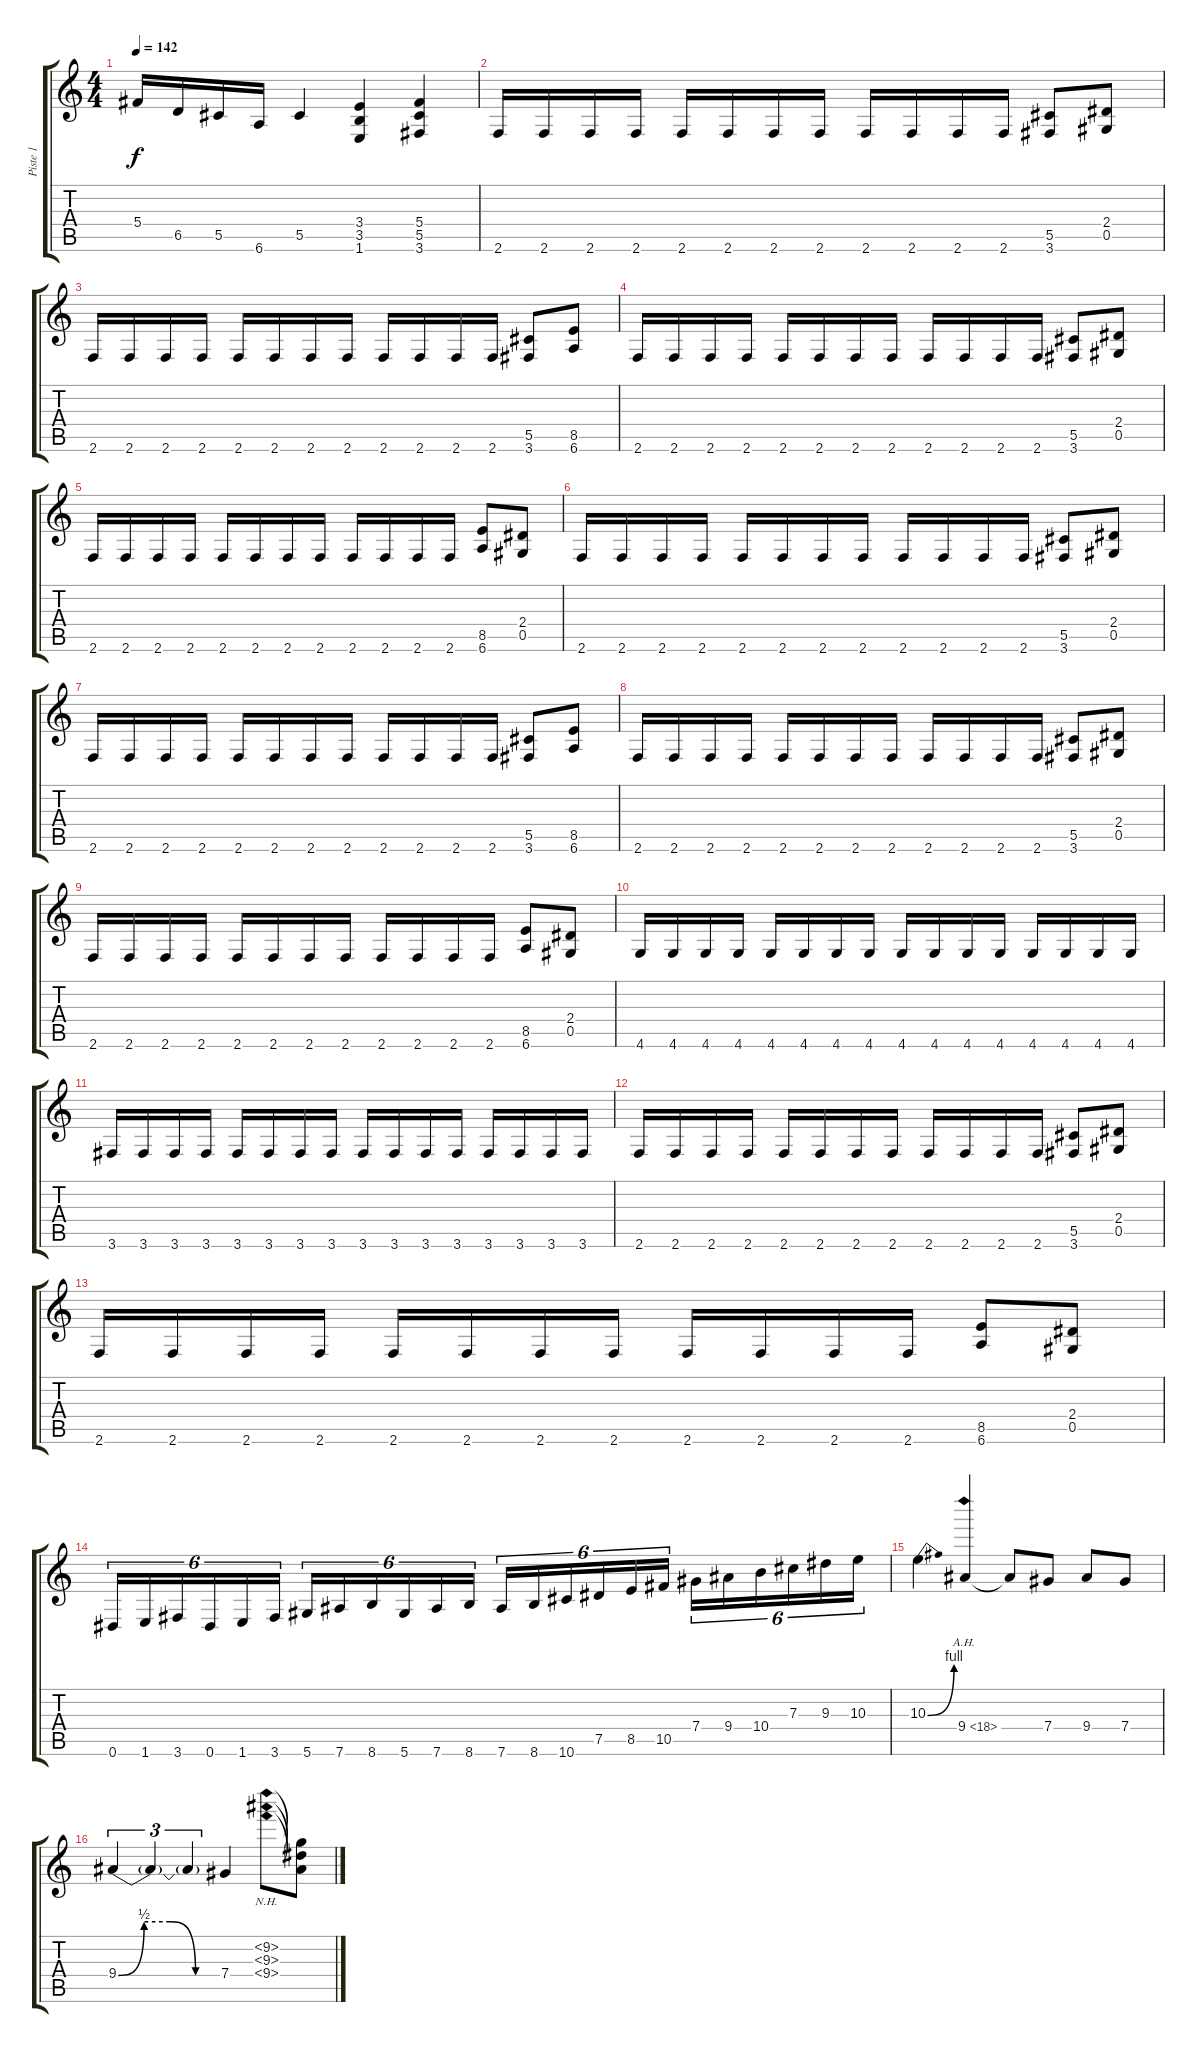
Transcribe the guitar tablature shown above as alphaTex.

\track ("Piste 1" "Piste 1") {instrument distortionguitar}
\staff {score tabs}
\tuning (Eb4 Bb3 Gb3 Db3 Ab2 Eb2) {hide}
\ts (4 4)
\tempo 142
\clef g2
\ks c
5.4.16{dy f} 6.5.16 5.5.16 6.6.16 5.5.4 (3.4 3.5 1.6).4 (5.4 5.5 3.6).4 |
2.6.16 2.6.16 2.6.16 2.6.16 2.6.16 2.6.16 2.6.16 2.6.16 2.6.16 2.6.16 2.6.16 2.6.16 (5.5 3.6).8 (2.4 0.5).8 |
2.6.16 2.6.16 2.6.16 2.6.16 2.6.16 2.6.16 2.6.16 2.6.16 2.6.16 2.6.16 2.6.16 2.6.16 (5.5 3.6).8 (8.5 6.6).8 |
2.6.16 2.6.16 2.6.16 2.6.16 2.6.16 2.6.16 2.6.16 2.6.16 2.6.16 2.6.16 2.6.16 2.6.16 (5.5 3.6).8 (2.4 0.5).8 |
2.6.16 2.6.16 2.6.16 2.6.16 2.6.16 2.6.16 2.6.16 2.6.16 2.6.16 2.6.16 2.6.16 2.6.16 (8.5 6.6).8 (2.4 0.5).8 |
2.6.16 2.6.16 2.6.16 2.6.16 2.6.16 2.6.16 2.6.16 2.6.16 2.6.16 2.6.16 2.6.16 2.6.16 (5.5 3.6).8 (2.4 0.5).8 |
2.6.16 2.6.16 2.6.16 2.6.16 2.6.16 2.6.16 2.6.16 2.6.16 2.6.16 2.6.16 2.6.16 2.6.16 (5.5 3.6).8 (8.5 6.6).8 |
2.6.16 2.6.16 2.6.16 2.6.16 2.6.16 2.6.16 2.6.16 2.6.16 2.6.16 2.6.16 2.6.16 2.6.16 (5.5 3.6).8 (2.4 0.5).8 |
2.6.16 2.6.16 2.6.16 2.6.16 2.6.16 2.6.16 2.6.16 2.6.16 2.6.16 2.6.16 2.6.16 2.6.16 (8.5 6.6).8 (2.4 0.5).8 |
4.6.16 4.6.16 4.6.16 4.6.16 4.6.16 4.6.16 4.6.16 4.6.16 4.6.16 4.6.16 4.6.16 4.6.16 4.6.16 4.6.16 4.6.16 4.6.16 |
3.6.16 3.6.16 3.6.16 3.6.16 3.6.16 3.6.16 3.6.16 3.6.16 3.6.16 3.6.16 3.6.16 3.6.16 3.6.16 3.6.16 3.6.16 3.6.16 |
2.6.16 2.6.16 2.6.16 2.6.16 2.6.16 2.6.16 2.6.16 2.6.16 2.6.16 2.6.16 2.6.16 2.6.16 (5.5 3.6).8 (2.4 0.5).8 |
2.6.16 2.6.16 2.6.16 2.6.16 2.6.16 2.6.16 2.6.16 2.6.16 2.6.16 2.6.16 2.6.16 2.6.16 (8.5 6.6).8 (2.4 0.5).8 |
0.6.16{tu (6 4)} 1.6.16{tu (6 4)} 3.6.16{tu (6 4)} 0.6.16{tu (6 4)} 1.6.16{tu (6 4)} 3.6.16{tu (6 4)} 5.6.16{tu (6 4)} 7.6.16{tu (6 4)} 8.6.16{tu (6 4)} 5.6.16{tu (6 4)} 7.6.16{tu (6 4)} 8.6.16{tu (6 4)} 7.6.16{tu (6 4)} 8.6.16{tu (6 4)} 10.6.16{tu (6 4)} 7.5.16{tu (6 4)} 8.5.16{tu (6 4)} 10.5.16{tu (6 4)} 7.4.16{tu (6 4)} 9.4.16{tu (6 4)} 10.4.16{tu (6 4)} 7.3.16{tu (6 4)} 9.3.16{tu (6 4)} 10.3.16{tu (6 4)} |
10.3{be (bend 0 0 60 4)}.4 9.4{ah 9}.4 9.4{t}.8 7.4.8 9.4.8 7.4.8 |
9.4{be (custom 0 0 15 2 30 2 45 0 60 0)}.4{tu (3 2)} 9.4{t}.4{tu (3 2)} 9.4{t}.4{tu (3 2)} 7.4.4 (9.2{nh} 9.3{nh} 9.4{nh}).8 (9.2{t} 9.3{t} 9.4{t}).8
